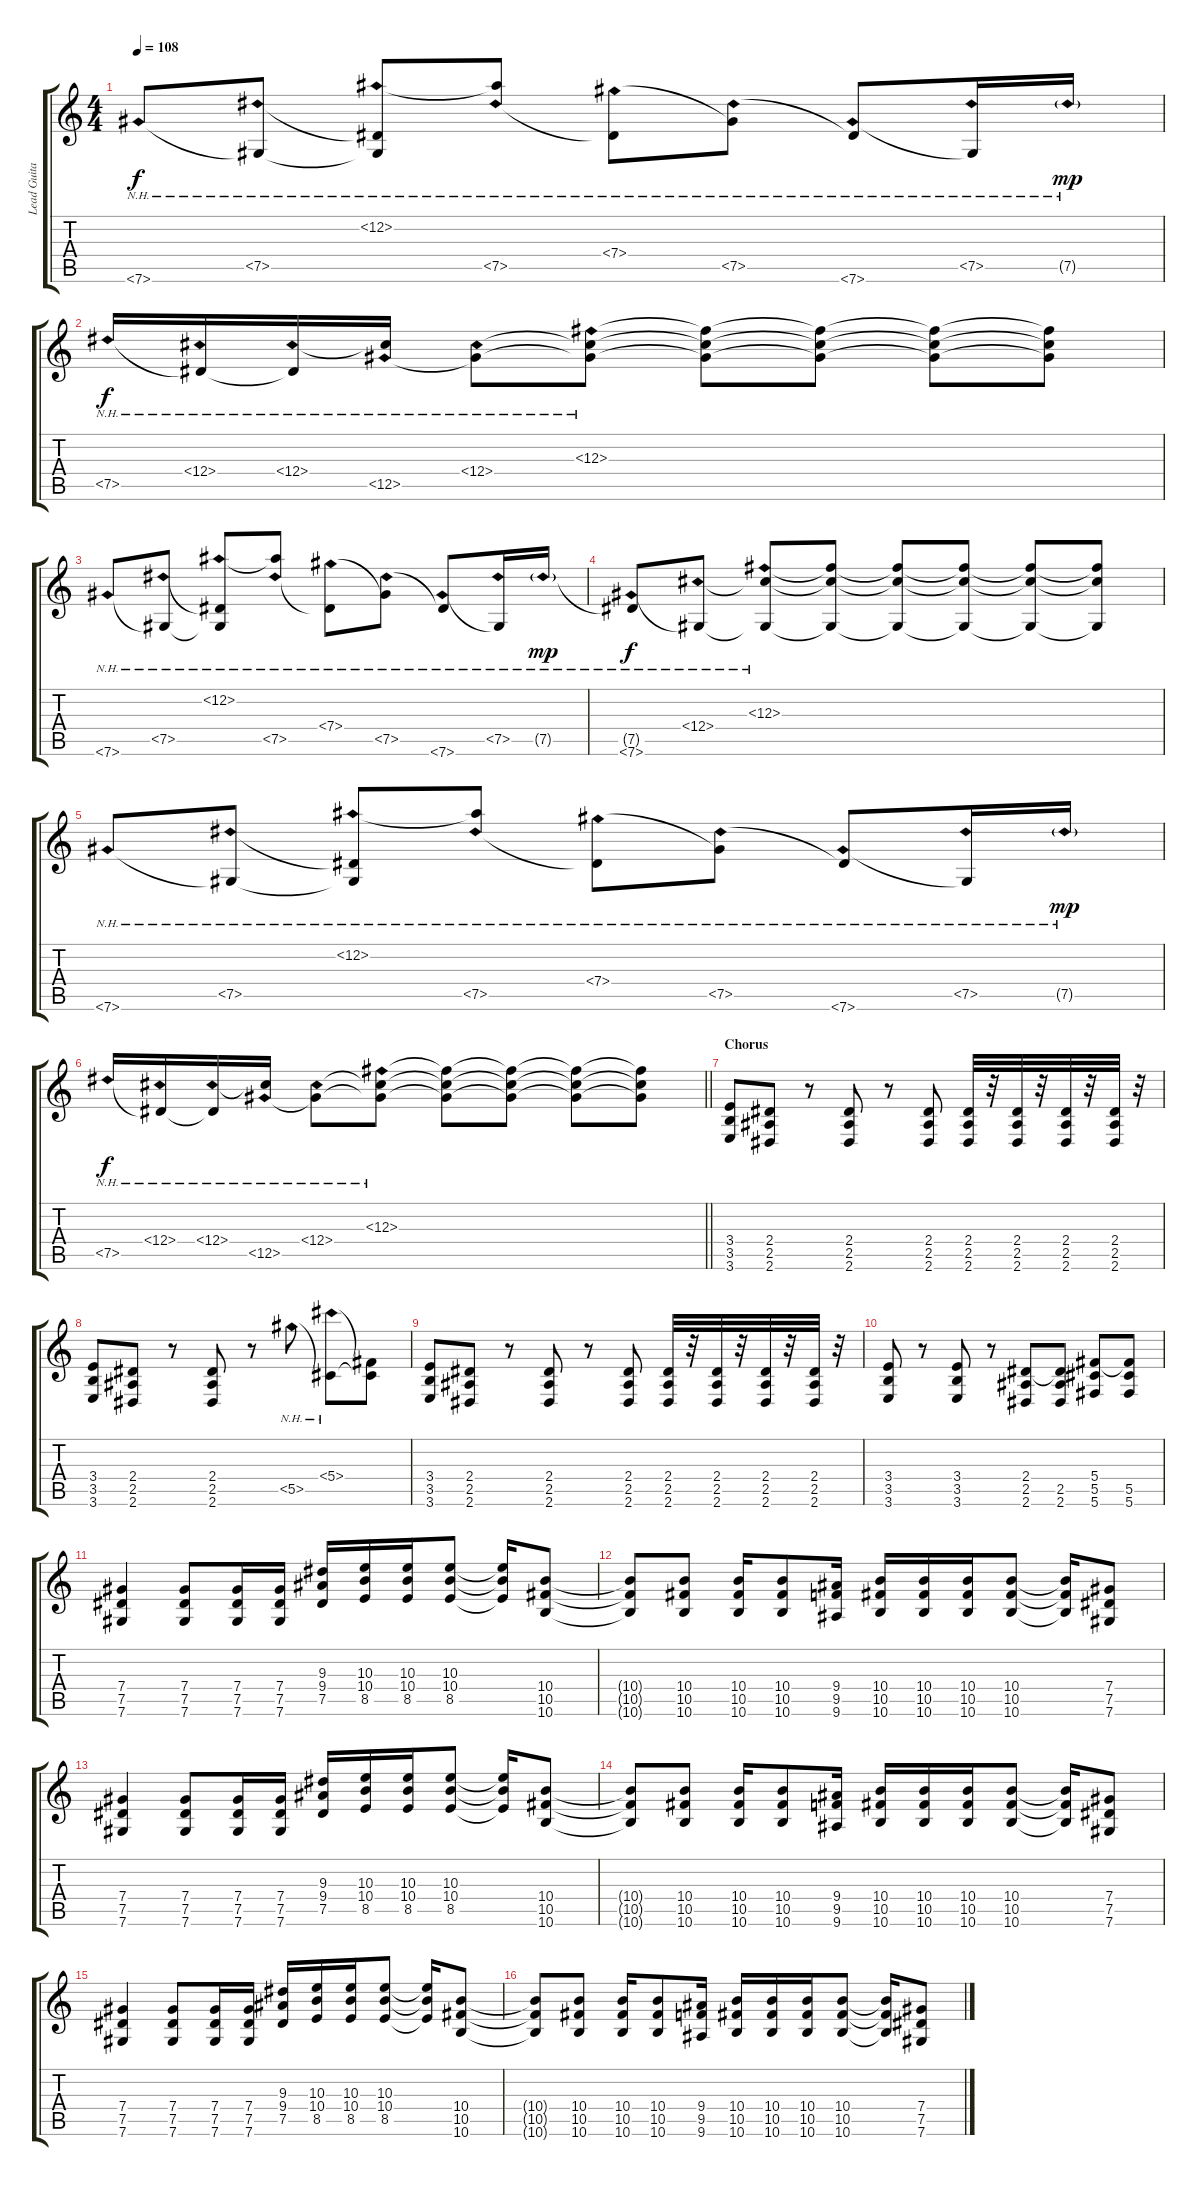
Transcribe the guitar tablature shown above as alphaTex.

\track ("Lead Guitar - Brad Delson" "Lead Guita") {instrument electricguitarjazz}
\staff {score tabs}
\tuning (Eb4 Bb3 Gb3 Db3 Ab2 Db2) {hide}
\ts (4 4)
\tempo 108
\clef g2
\ks c
7.6{nh}.8{dy f} (7.5{nh} 7.6{t}).8 (12.2{nh} 7.5{t} 7.6{t}).8 (12.2{t} 7.5{nh}).8 (7.4{nh} 7.5{t}).8 (7.4{t} 7.5{nh}).8 (7.5{t} 7.6{nh}).8 (7.5{nh} 7.6{t}).16 7.5{nh g}.16{dy mp} |
7.5{nh}.16{dy f} (12.4{nh} 7.5{t}).16 (12.4{nh} 7.5{t}).16 (12.4{t} 12.5{nh}).16 (12.4{nh} 12.5{t}).8 (12.3{nh} 12.4{t} 12.5{t}).8 (12.3{t} 12.4{t} 12.5{t}).8 (12.3{t} 12.4{t} 12.5{t}).8 (12.3{t} 12.4{t} 12.5{t}).8 (12.3{t} 12.4{t} 12.5{t}).8 |
7.6{nh}.8 (7.5{nh} 7.6{t}).8 (12.2{nh} 7.5{t} 7.6{t}).8 (12.2{t} 7.5{nh}).8 (7.4{nh} 7.5{t}).8 (7.4{t} 7.5{nh}).8 (7.5{t} 7.6{nh}).8 (7.5{nh} 7.6{t}).16 7.5{nh g}.16{dy mp} |
(7.5{t} 7.6{nh}).8{dy f} (12.4{nh} 7.6{t}).8 (12.3{nh} 12.4{t} 7.6{t}).8 (12.3{t} 12.4{t} 7.6{t}).8 (12.3{t} 12.4{t} 7.6{t}).8 (12.3{t} 12.4{t} 7.6{t}).8 (12.3{t} 12.4{t} 7.6{t}).8 (12.3{t} 12.4{t} 7.6{t}).8 |
7.6{nh}.8 (7.5{nh} 7.6{t}).8 (12.2{nh} 7.5{t} 7.6{t}).8 (12.2{t} 7.5{nh}).8 (7.4{nh} 7.5{t}).8 (7.4{t} 7.5{nh}).8 (7.5{t} 7.6{nh}).8 (7.5{nh} 7.6{t}).16 7.5{nh g}.16{dy mp} |
\barLineRight lightlight
7.5{nh}.16{dy f} (12.4{nh} 7.5{t}).16 (12.4{nh} 7.5{t}).16 (12.4{t} 12.5{nh}).16 (12.4{nh} 12.5{t}).8 (12.3{nh} 12.4{t} 12.5{t}).8 (12.3{t} 12.4{t} 12.5{t}).8 (12.3{t} 12.4{t} 12.5{t}).8 (12.3{t} 12.4{t} 12.5{t}).8 (12.3{t} 12.4{t} 12.5{t}).8 |
\section ("" "Chorus")
(3.4 3.5 3.6).8{volume 16 instrument distortionguitar} (2.4 2.5 2.6).8 r.8 (2.4 2.5 2.6).8 r.8 (2.4 2.5 2.6).8 (2.4 2.5 2.6).32 r.32 (2.4 2.5 2.6).32 r.32 (2.4 2.5 2.6).32 r.32 (2.4 2.5 2.6).32 r.32 |
(3.4 3.5 3.6).8 (2.4 2.5 2.6).8 r.8 (2.4 2.5 2.6).8 r.8 5.5{nh}.8 (5.4{nh} 5.5{t}).8 (5.4{t} 5.5{t}).8 |
(3.4 3.5 3.6).8 (2.4 2.5 2.6).8 r.8 (2.4 2.5 2.6).8 r.8 (2.4 2.5 2.6).8 (2.4 2.5 2.6).32 r.32 (2.4 2.5 2.6).32 r.32 (2.4 2.5 2.6).32 r.32 (2.4 2.5 2.6).32 r.32 |
(3.4 3.5 3.6).8 r.8 (3.4 3.5 3.6).8 r.8 (2.4 2.5 2.6).8 (2.4{t} 2.5 2.6).8 (5.4 5.5 5.6).8 (5.4{t} 5.5 5.6).8 |
(7.4 7.5 7.6).4 (7.4 7.5 7.6).8 (7.4 7.5 7.6).16 (7.4 7.5 7.6).16 (9.3 9.4 7.5).16 (10.3 10.4 8.5).16 (10.3 10.4 8.5).16 (10.3 10.4 8.5).8 (10.3{t} 10.4{t} 8.5{t}).16 (10.4 10.5 10.6).8 |
(10.4{t} 10.5{t} 10.6{t}).8 (10.4 10.5 10.6).8 (10.4 10.5 10.6).16 (10.4 10.5 10.6).8 (9.4 9.5 9.6).16 (10.4 10.5 10.6).16 (10.4 10.5 10.6).16 (10.4 10.5 10.6).16 (10.4 10.5 10.6).8 (10.4{t} 10.5{t} 10.6{t}).16 (7.4 7.5 7.6).8 |
(7.4 7.5 7.6).4 (7.4 7.5 7.6).8 (7.4 7.5 7.6).16 (7.4 7.5 7.6).16 (9.3 9.4 7.5).16 (10.3 10.4 8.5).16 (10.3 10.4 8.5).16 (10.3 10.4 8.5).8 (10.3{t} 10.4{t} 8.5{t}).16 (10.4 10.5 10.6).8 |
(10.4{t} 10.5{t} 10.6{t}).8 (10.4 10.5 10.6).8 (10.4 10.5 10.6).16 (10.4 10.5 10.6).8 (9.4 9.5 9.6).16 (10.4 10.5 10.6).16 (10.4 10.5 10.6).16 (10.4 10.5 10.6).16 (10.4 10.5 10.6).8 (10.4{t} 10.5{t} 10.6{t}).16 (7.4 7.5 7.6).8 |
(7.4 7.5 7.6).4 (7.4 7.5 7.6).8 (7.4 7.5 7.6).16 (7.4 7.5 7.6).16 (9.3 9.4 7.5).16 (10.3 10.4 8.5).16 (10.3 10.4 8.5).16 (10.3 10.4 8.5).8 (10.3{t} 10.4{t} 8.5{t}).16 (10.4 10.5 10.6).8 |
(10.4{t} 10.5{t} 10.6{t}).8 (10.4 10.5 10.6).8 (10.4 10.5 10.6).16 (10.4 10.5 10.6).8 (9.4 9.5 9.6).16 (10.4 10.5 10.6).16 (10.4 10.5 10.6).16 (10.4 10.5 10.6).16 (10.4 10.5 10.6).8 (10.4{t} 10.5{t} 10.6{t}).16 (7.4 7.5 7.6).8
